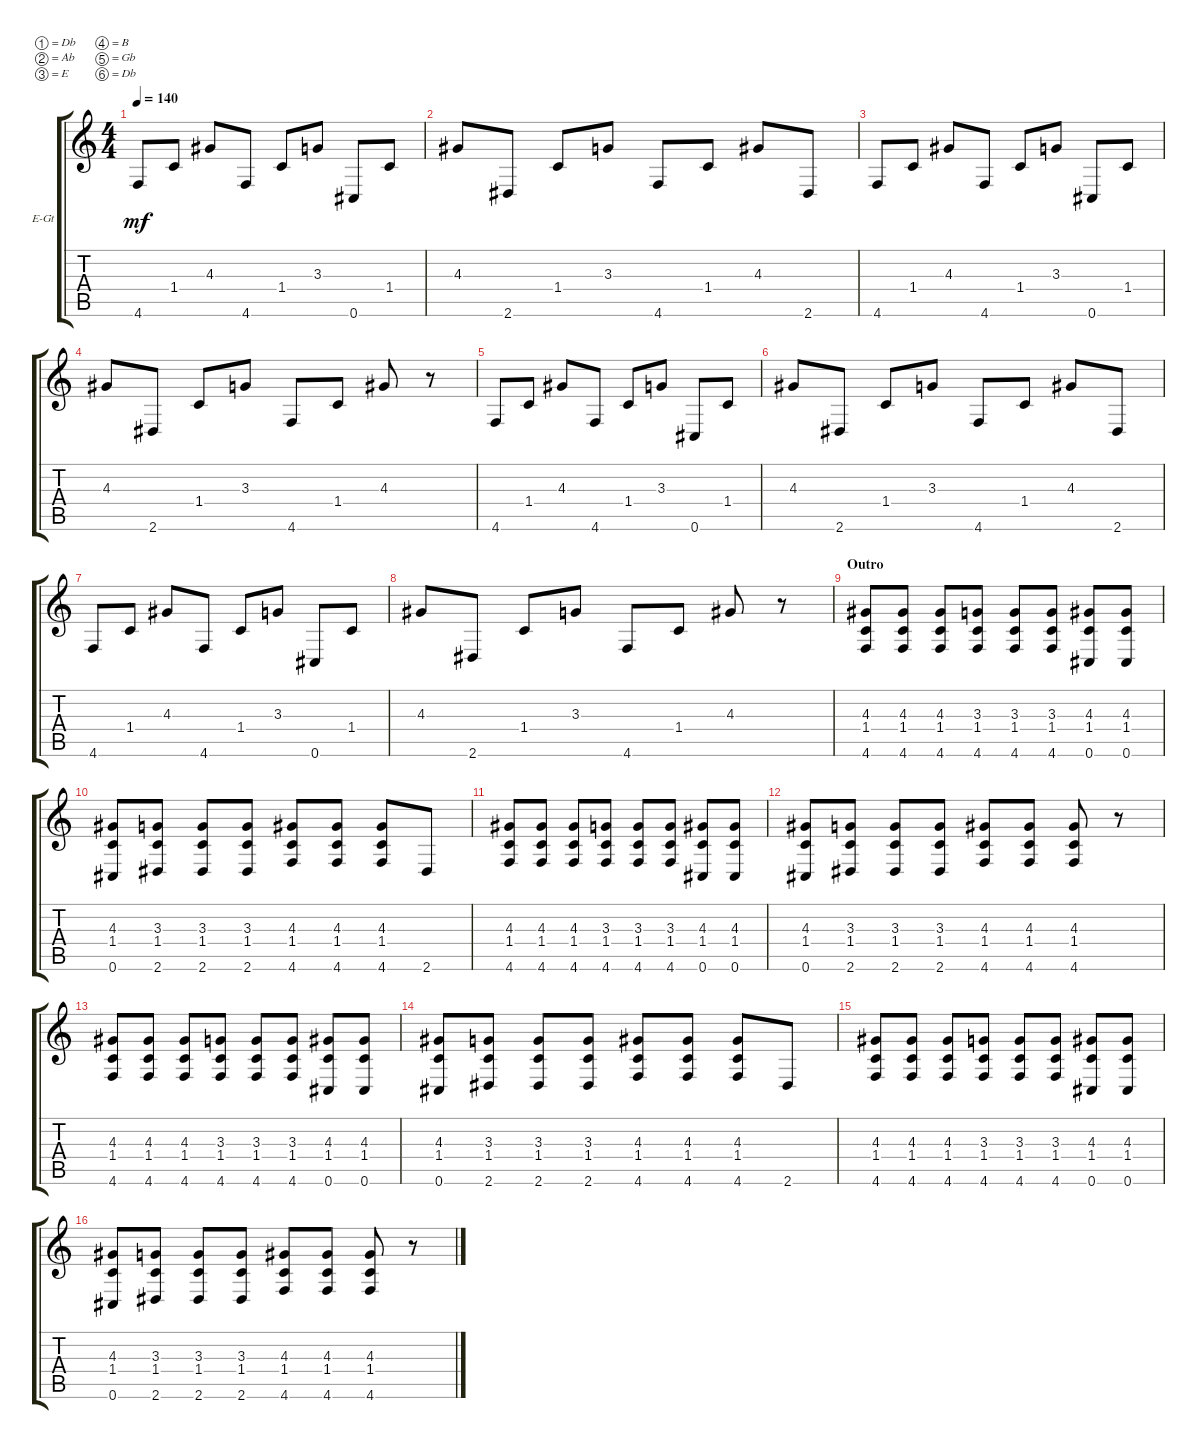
\bracketExtendMode groupsimilarinstruments
\firstSystemTrackNameOrientation horizontal
\otherSystemsTrackNameOrientation horizontal
\track ("Nick" "E-Gt") {instrument distortionguitar}
\staff {score tabs}
\tuning (Db4 Ab3 E3 B2 Gb2 Db2)
\ts (4 4)
\tempo 140
\clef g2
\ks c
4.6.8{dy mf} 1.4.8 4.3.8 4.6.8 1.4.8 3.3.8 0.6.8 1.4.8 |
4.3.8 2.6.8 1.4.8 3.3.8 4.6.8 1.4.8 4.3.8 2.6.8 |
4.6.8 1.4.8 4.3.8 4.6.8 1.4.8 3.3.8 0.6.8 1.4.8 |
4.3.8 2.6.8 1.4.8 3.3.8 4.6.8 1.4.8 4.3.8 r.8 |
4.6.8 1.4.8 4.3.8 4.6.8 1.4.8 3.3.8 0.6.8 1.4.8 |
4.3.8 2.6.8 1.4.8 3.3.8 4.6.8 1.4.8 4.3.8 2.6.8 |
4.6.8 1.4.8 4.3.8 4.6.8 1.4.8 3.3.8 0.6.8 1.4.8 |
4.3.8 2.6.8 1.4.8 3.3.8 4.6.8 1.4.8 4.3.8 r.8 |
\section ("" "Outro")
(4.6 1.4 4.3).8 (4.6 1.4 4.3).8 (4.6 1.4 4.3).8 (4.6 1.4 3.3).8 (4.6 1.4 3.3).8 (4.6 1.4 3.3).8 (0.6 1.4 4.3).8 (0.6 1.4 4.3).8 |
(0.6 1.4 4.3).8 (2.6 1.4 3.3).8 (2.6 1.4 3.3).8 (2.6 1.4 3.3).8 (4.6 1.4 4.3).8 (4.6 1.4 4.3).8 (4.6 1.4 4.3).8 2.6.8 |
(4.6 1.4 4.3).8 (4.6 1.4 4.3).8 (4.6 1.4 4.3).8 (4.6 1.4 3.3).8 (4.6 1.4 3.3).8 (4.6 1.4 3.3).8 (0.6 1.4 4.3).8 (0.6 1.4 4.3).8 |
(0.6 1.4 4.3).8 (2.6 1.4 3.3).8 (2.6 1.4 3.3).8 (2.6 1.4 3.3).8 (4.6 1.4 4.3).8 (4.6 1.4 4.3).8 (4.6 1.4 4.3).8 r.8 |
(4.6 1.4 4.3).8 (4.6 1.4 4.3).8 (4.6 1.4 4.3).8 (4.6 1.4 3.3).8 (4.6 1.4 3.3).8 (4.6 1.4 3.3).8 (0.6 1.4 4.3).8 (0.6 1.4 4.3).8 |
(0.6 1.4 4.3).8 (2.6 1.4 3.3).8 (2.6 1.4 3.3).8 (2.6 1.4 3.3).8 (4.6 1.4 4.3).8 (4.6 1.4 4.3).8 (4.6 1.4 4.3).8 2.6.8 |
(4.6 1.4 4.3).8 (4.6 1.4 4.3).8 (4.6 1.4 4.3).8 (4.6 1.4 3.3).8 (4.6 1.4 3.3).8 (4.6 1.4 3.3).8 (0.6 1.4 4.3).8 (0.6 1.4 4.3).8 |
(0.6 1.4 4.3).8 (2.6 1.4 3.3).8 (2.6 1.4 3.3).8 (2.6 1.4 3.3).8 (4.6 1.4 4.3).8 (4.6 1.4 4.3).8 (4.6 1.4 4.3).8 r.8
